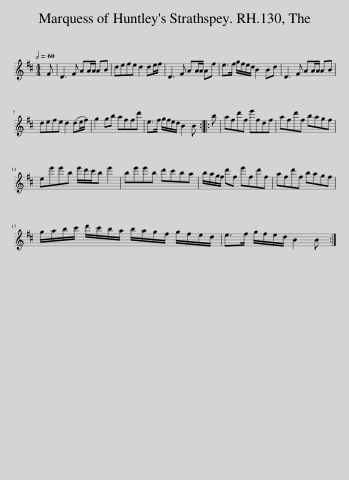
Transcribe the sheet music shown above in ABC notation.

X:1
L:1/8
Q:1/2=60
M:4/4
I:linebreak $
K:D
V:1 treble
V:1
 F | D3 F AA/A/ AB | defe d2 de/f/ | D3 F AA/A/ Af | e>f g/f/e/d/ B2 Bd | %5
 D3 F AA/A/ AB |$ defe d2 (de/f/) | g2 gb affd' | e>f g/f/e/d/ B2 B :: b | %10
 afd'f e'fdf | afd'f bagf |$ ee'e'b e'/d'/c'/b e'2 | be'e'b d'c'ba | b/a/g/f/ d'f e'fd'f | %15
 afd'f bagf |$ g/a/b/c'/ d'/c'/b/a/ b/a/g/f/ g/f/e/d/ | e>f g/f/e/d/ B2 B :| %18
